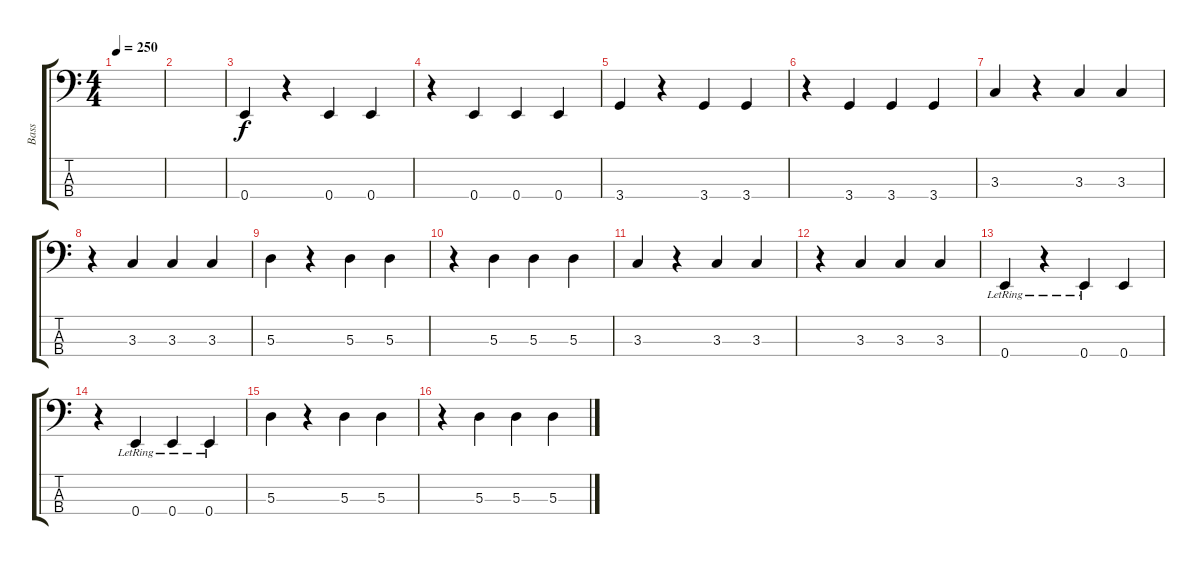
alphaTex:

\track ("Bass" "Bass") {instrument electricbassfinger}
\staff {score tabs}
\tuning (G2 D2 A1 E1) {hide}
\ts (4 4)
\tempo 250
\clef f4
\ks c
|
|
0.4.4 r.4 0.4.4 0.4.4 |
r.4 0.4.4 0.4.4 0.4.4 |
3.4.4 r.4 3.4.4 3.4.4 |
r.4 3.4.4 3.4.4 3.4.4 |
3.3.4 r.4 3.3.4 3.3.4 |
r.4 3.3.4 3.3.4 3.3.4 |
5.3.4 r.4 5.3.4 5.3.4 |
r.4 5.3.4 5.3.4 5.3.4 |
3.3.4 r.4 3.3.4 3.3.4 |
r.4 3.3.4 3.3.4 3.3.4 |
0.4{lr}.4 r.4 0.4{lr}.4 0.4.4 |
r.4 0.4{lr}.4 0.4{lr}.4 0.4{lr}.4 |
5.3.4 r.4 5.3.4 5.3.4 |
r.4 5.3.4 5.3.4 5.3.4
